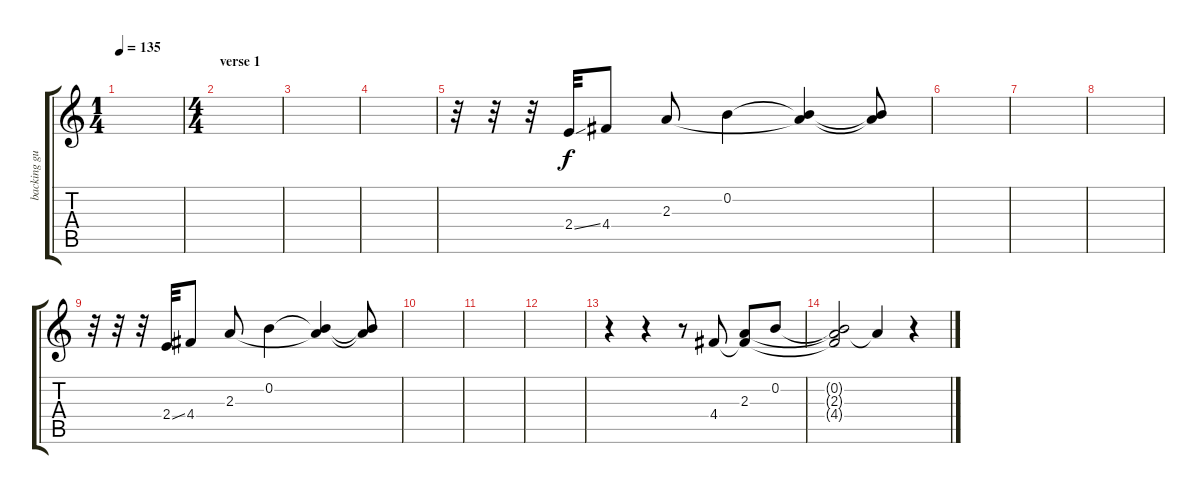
\track ("backing guitar" "backing gu") {instrument electricguitarclean}
\staff {score tabs}
\tuning (E4 B3 G3 D3 A2 E2) {hide}
\ts (1 4)
\tempo 135
\clef g2
\ks c
|
\ts (4 4)
\section ("" "verse 1")
|
|
|
r.32 r.32 r.32 2.4{ss}.32 4.4.8 2.3.8 0.2.4 (0.2{t} 2.3{t}).4 (0.2{t} 2.3{t}).8 |
|
|
|
r.32 r.32 r.32 2.4{ss}.32 4.4.8 2.3.8 0.2.4 (0.2{t} 2.3{t}).4 (0.2{t} 2.3{t}).8 |
|
|
|
r.4 r.4 r.8 4.4.8 (2.3 4.4{t}).8 0.2.8 |
(0.2{t} 2.3{t} 4.4{t}).2 2.3{t}.4 r.4
